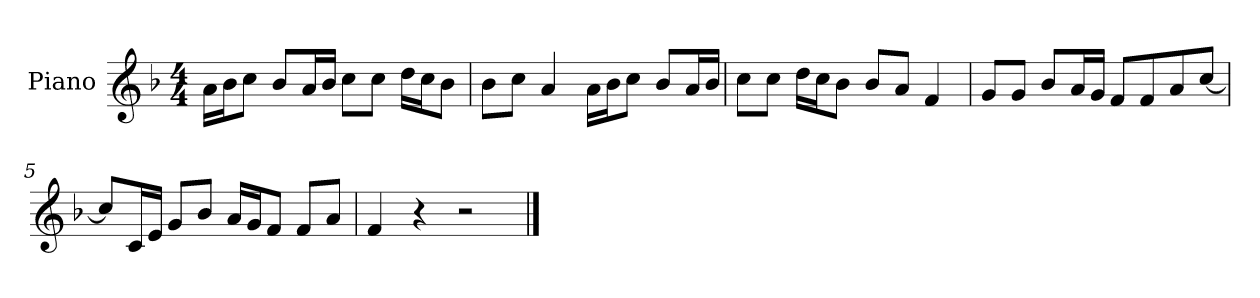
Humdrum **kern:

**kern
*part1
*staff1
*I"Piano
*I'P-no
*clefG2
*k[b-]
*M4/4
*MM90
=1
16a\LL
16b-\J
8cc\J
8b-/L
16a/L
16b-/JJ
8cc\L
8cc\J
16dd\LL
16cc\J
8b-\J
=2
8b-\L
8cc\J
4a/
16a\LL
16b-\J
8cc\J
8b-/L
16a/L
16b-/JJ
=3
8cc\L
8cc\J
16dd\LL
16cc\J
8b-\J
8b-/L
8a/J
4f/
=4
8g/L
8g/J
8b-/L
16a/L
16g/JJ
8f/L
8f/
8a/
[8cc/J
!!LO:LB:g=z
=5
8cc/L]
16c/L
16e/JJ
8g/L
8b-/J
16a/LL
16g/J
8f/J
8f/L
8a/J
=6
4f/
4r
2r
==
*-
